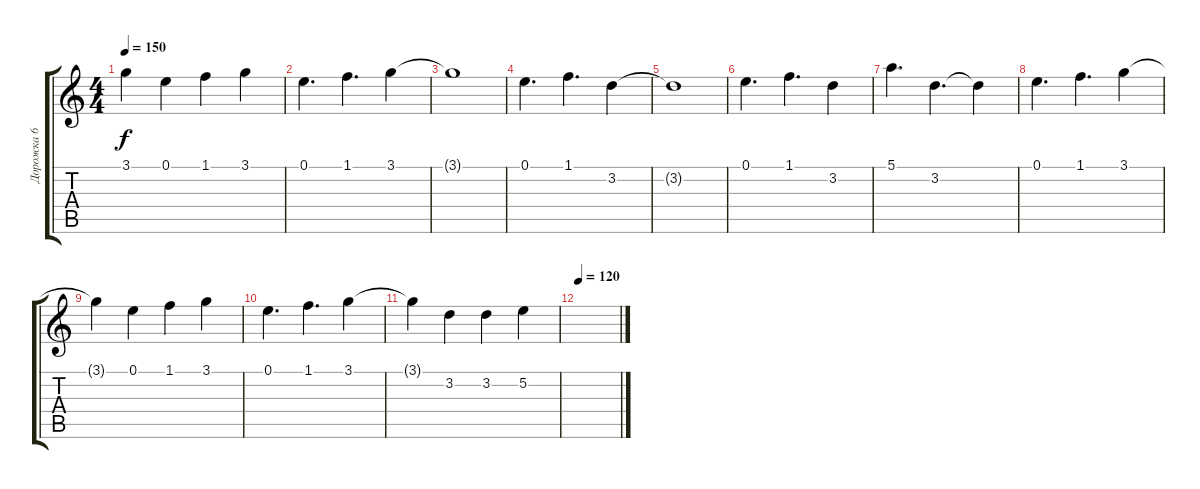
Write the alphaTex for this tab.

\track ("Дорожка 6" "Дорожка 6") {instrument distortionguitar}
\staff {score tabs}
\tuning (E4 B3 G3 D3 A2 D2) {hide}
\ts (4 4)
\tempo 150
\clef g2
\ks c
3.1{t}.4{dy f} 0.1.4 1.1.4 3.1.4 |
0.1.4{d} 1.1.4{d} 3.1.4 |
3.1{t}.1 |
0.1.4{d} 1.1.4{d} 3.2.4 |
3.2{t}.1 |
0.1.4{d} 1.1.4{d} 3.2.4 |
5.1.4{d} 3.2.4{d} 3.2{t}.4 |
0.1.4{d} 1.1.4{d} 3.1.4 |
3.1{t}.4 0.1.4 1.1.4 3.1.4 |
0.1.4{d} 1.1.4{d} 3.1.4 |
3.1{t}.4 3.2.4 3.2.4 5.2.4 |
\tempo 120
